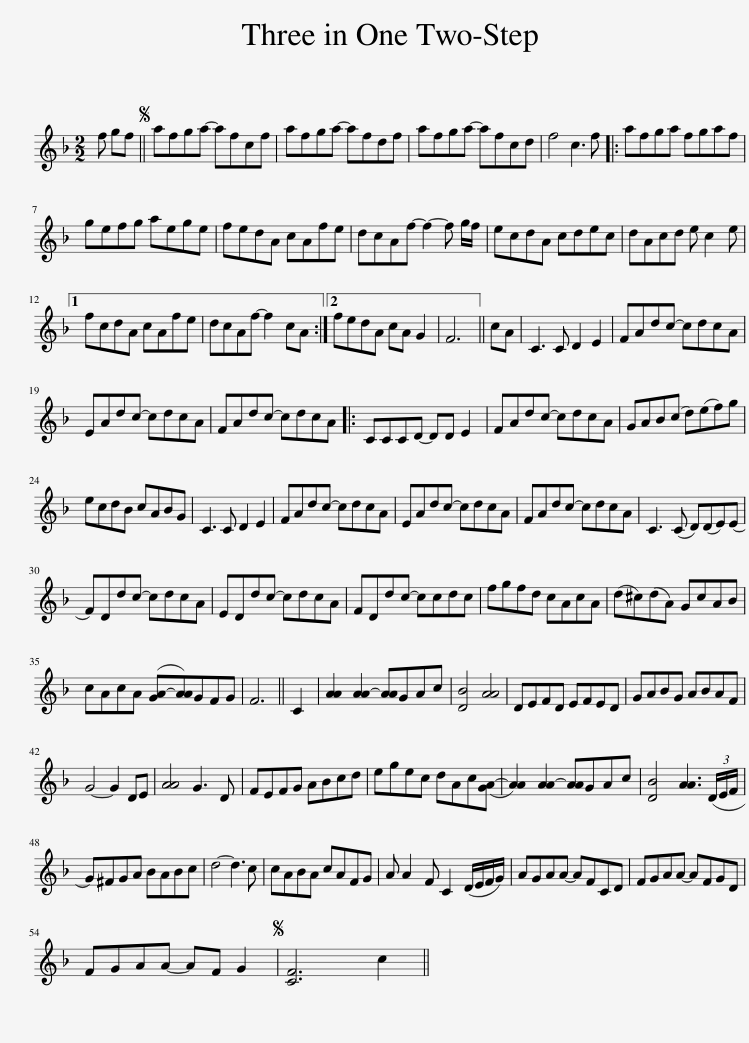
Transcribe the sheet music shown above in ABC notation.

X:1
L:1/8
M:2/2
I:linebreak $
K:F
V:1 treble
V:1
 f gf ||S afga- afcf | afga- afdf | afga- afcd | f4 c3 f |: %5
 afga fgaf |$ gefg aege | fedA cAfe | dcAf- f2- f g/f/ | ecdA cdec | %10
 dAcd e c2 e |1$ fcdA cAfe | dcAf- f2 cA :|2 fedA cA G2 | F6 || %15
 cA | C3 C D2 E2 | FAdc- cdcA |$ EAdc- cdcA | FAdc- cdcA |: %20
 CCCD- DD E2 | FAdc- cdcA | GAB(c d)(ef)g |$ ecdB cABG | C3 C D2 E2 | %25
 FAdc- cdcA | EAdc- cdcA | FAdc- cdcA | C3 (C D)(DE)(E |$ F)Ddc- cdcA | %30
 EDdc- cdcA | FDdc- ccdc | fgfd cAcA | (d^c)(dA) GcAB |$ cAcA ([GA-][AA])GFG | %35
 F6 || C2 | [AA]2 [AA-]2 [AA]GAc | [DB]4 [AA]4 | DEFD EFED | %40
 GABG ABAF |$ G4- G2 DE | [AA]4 G3 D | FEFG ABcd | egec dAc([GA-] | %45
 [AA]2) [AA-]2 [AA]GAc | [DB]4 [AA]3 (3(D/E/F/ |$ G)^FGA BABc | d4- d3 c | cABA cAFG | %50
 A A2 F C2 (D/E/F/G/) | AGAA- AFCD | FGAA- AFGD |$ FGAA- AF G2 |S [CF]6 c2 || %55
